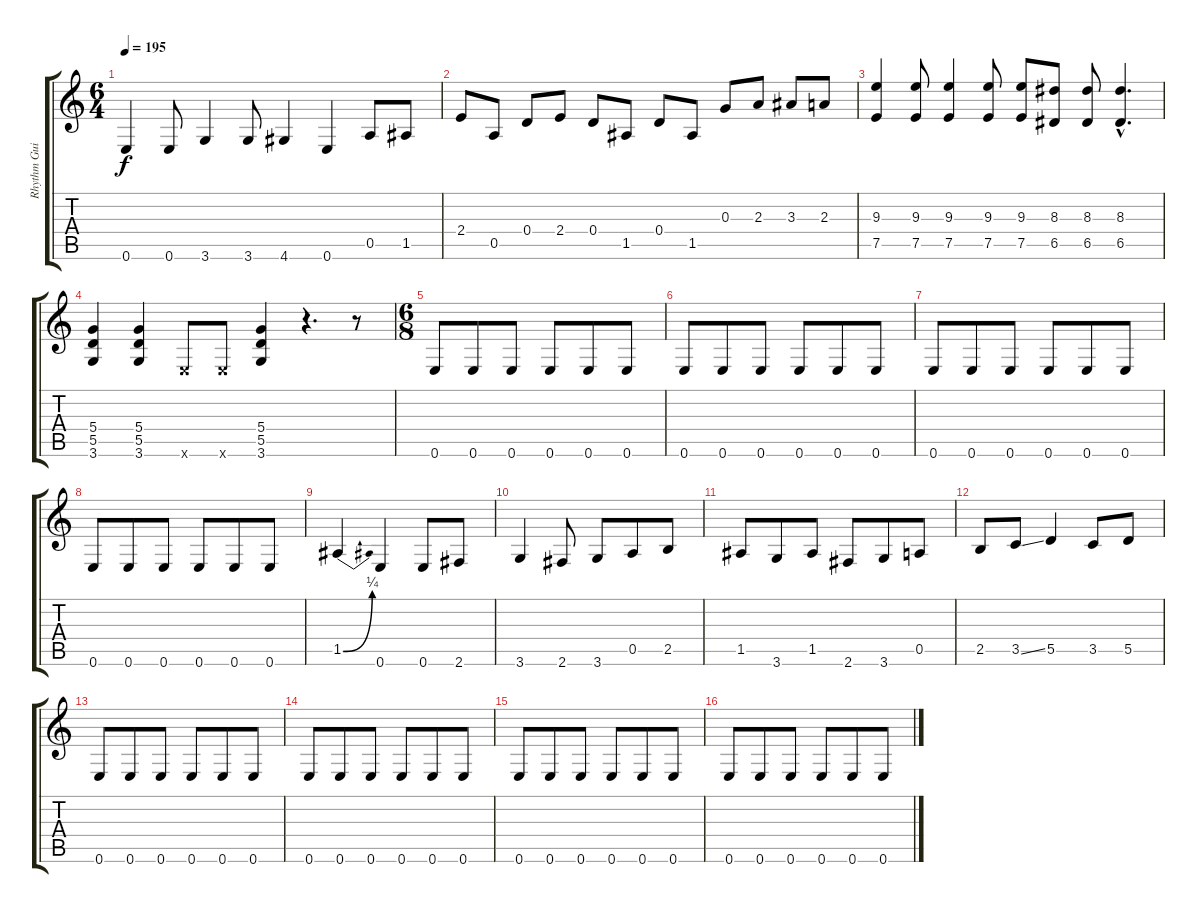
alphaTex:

\track ("Rhythm Guitar" "Rhythm Gui") {instrument distortionguitar}
\staff {score tabs}
\tuning (E4 B3 G3 D3 A2 E2) {hide}
\ts (6 4)
\tempo 195
\clef g2
\ks c
0.6.4{dy f} 0.6.8 3.6.4 3.6.8 4.6.4 0.6.4 0.5.8 1.5.8 |
2.4.8 0.5.8 0.4.8 2.4.8 0.4.8 1.5.8 0.4.8 1.5.8 0.3.8 2.3.8 3.3.8 2.3.8 |
(9.3 7.5).4 (9.3 7.5).8 (9.3 7.5).4 (9.3 7.5).8 (9.3 7.5).8 (8.3 6.5).8 (8.3 6.5).8 (8.3{hac} 6.5{hac}).4{d} |
(5.4 5.5 3.6).4 (5.4 5.5 3.6).4 0.6{x}.8 0.6{x}.8 (5.4 5.5 3.6).4 r.4{d} r.8 |
\ts (6 8)
0.6.8 0.6.8 0.6.8 0.6.8 0.6.8 0.6.8 |
0.6.8 0.6.8 0.6.8 0.6.8 0.6.8 0.6.8 |
0.6.8 0.6.8 0.6.8 0.6.8 0.6.8 0.6.8 |
0.6.8 0.6.8 0.6.8 0.6.8 0.6.8 0.6.8 |
1.5{be (bend 0 0 60 1)}.4 0.6.4 0.6.8 2.6.8 |
3.6.4 2.6.8 3.6.8 0.5.8 2.5.8 |
1.5.8 3.6.8 1.5.8 2.6.8 3.6.8 0.5.8 |
2.5.8 3.5{ss}.8 5.5.4 3.5.8 5.5.8 |
0.6.8 0.6.8 0.6.8 0.6.8 0.6.8 0.6.8 |
0.6.8 0.6.8 0.6.8 0.6.8 0.6.8 0.6.8 |
0.6.8 0.6.8 0.6.8 0.6.8 0.6.8 0.6.8 |
0.6.8 0.6.8 0.6.8 0.6.8 0.6.8 0.6.8
